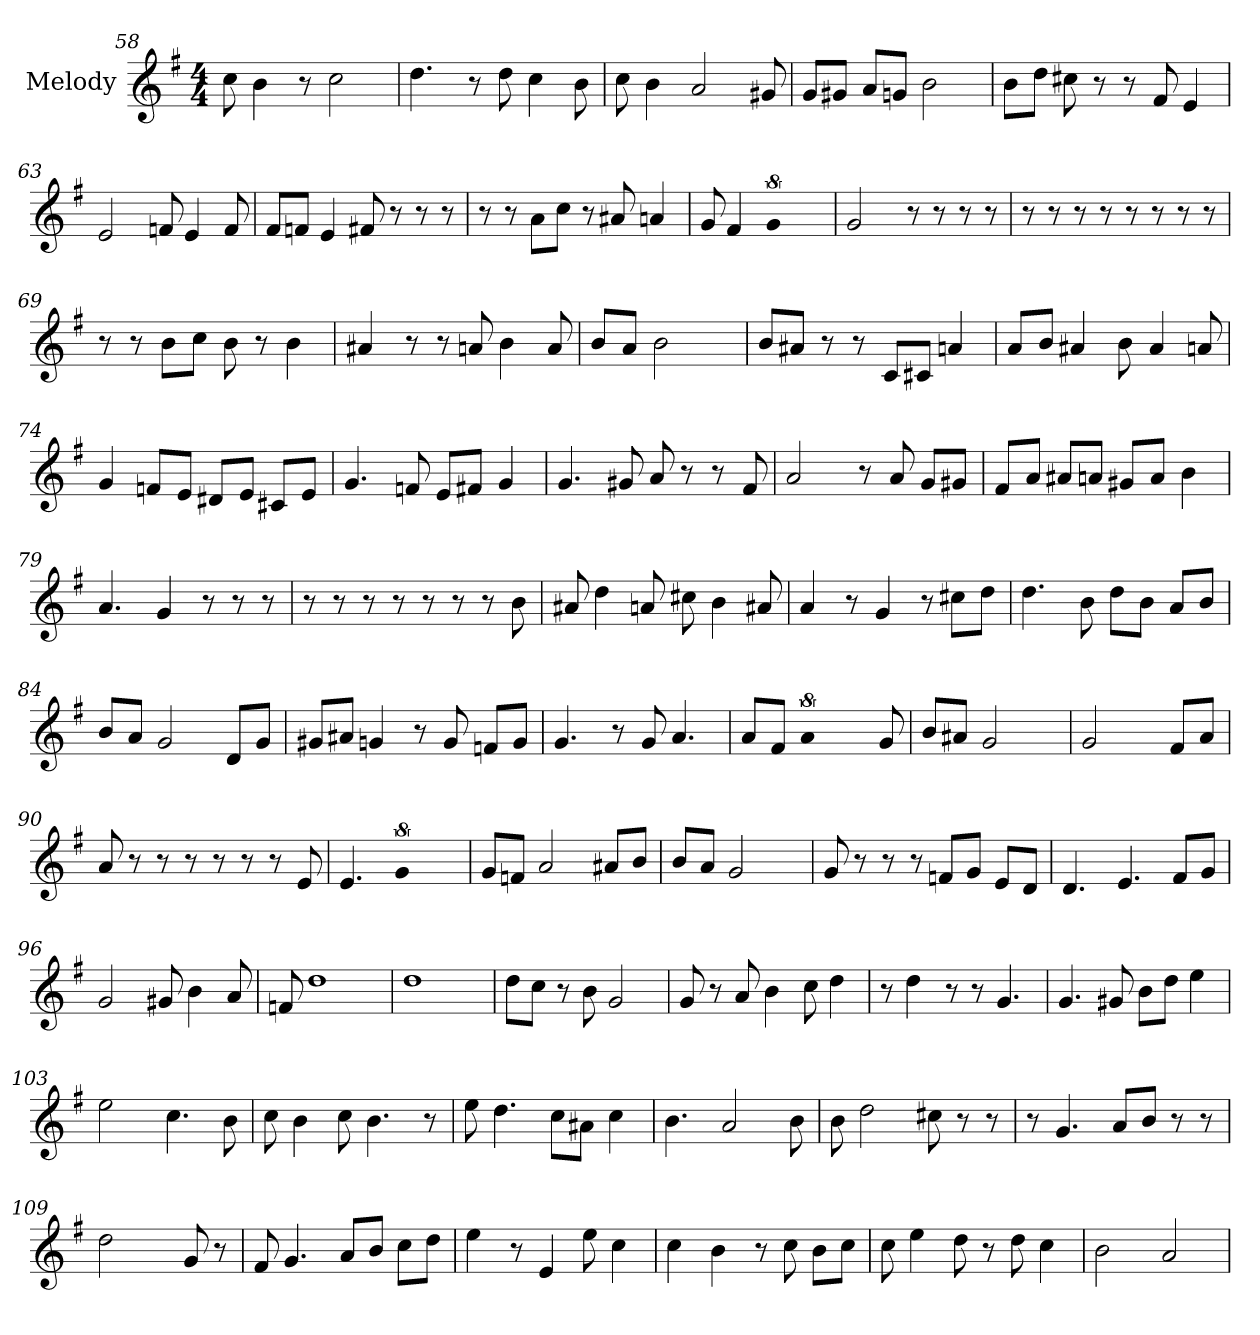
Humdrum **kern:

**kern
*part1
*staff1
*I"Melody
*clefG2
*k[f#]
*G:
*M4/4
=58
8cc
4b
8r
2cc
=59
4.dd
8r
8dd
4cc
8b
=60
8cc
4b
2a
8g#
=61
8g/L
8g#/J
8a/L
8g/J
2b
=62
8b\L
8dd\J
8cc#
8r
8r
8f#
4e
=63
2e
8f
4e
8f
=64
8f#/L
8f/J
4e
8f#
8r
8r
8r
=65
8r
8r
8a\L
8cc\J
8r
8a#
4a
=66
8g
4f#
!LO:N:vis=2
8%5g
=67
2g
8r
8r
8r
8r
=68
8r
8r
8r
8r
8r
8r
8r
8r
=69
8r
8r
8b\L
8cc\J
8b
8r
4b
=70
4a#
8r
8r
8a
4b
8a
=71
8b/L
8a/J
!LO:N:vis=2
2.b
=72
8b/L
8a#/J
8r
8r
8c/L
8c#/J
4a
=73
8a/L
8b/J
4a#
8b
4a#
8a
=74
4g
8f/L
8e/J
8d#/L
8e/J
8c#/L
8e/J
=75
4.g
8f
8e/L
8f#/J
4g
=76
4.g
8g#
8a
8r
8r
8f#
=77
2a
8r
8a
8g/L
8g#/J
=78
8f#/L
8a/J
8a#/L
8a/J
8g#/L
8a/J
4b
=79
4.a
4g
8r
8r
8r
=80
8r
8r
8r
8r
8r
8r
8r
8b
=81
8a#
4dd
8a
8cc#
4b
8a#
=82
4a
8r
4g
8r
8cc#\L
8dd\J
=83
4.dd
8b
8dd\L
8b\J
8a/L
8b/J
=84
8b/L
8a/J
2g
8d/L
8g/J
=85
8g#/L
8a#/J
4g
8r
8g
8f/L
8g/J
=86
4.g
8r
8g
4.a
=87
8a/L
8f#/J
!LO:N:vis=2
8%5a
8g
=88
8b/L
8a#/J
!LO:N:vis=2
2.g
=89
!LO:N:vis=2
2.g
8f#/L
8a/J
=90
8a
8r
8r
8r
8r
8r
8r
8e
=91
4.e
!LO:N:vis=2
8%5g
=92
8g/L
8f/J
2a
8a#/L
8b/J
=93
8b/L
8a/J
!LO:N:vis=2
2.g
=94
8g
8r
8r
8r
8f/L
8g/J
8e/L
8d/J
=95
4.d
4.e
8f#/L
8g/J
=96
2g
8g#
4b
8a
=97
8f
!LO:N:vis=1
2..dd
=98
1dd
=99
8dd\L
8cc\J
8r
8b
2g
=100
8g
8r
8a
4b
8cc
4dd
=101
8r
4dd
8r
8r
4.g
=102
4.g
8g#
8b\L
8dd\J
4ee
=103
2ee
4.cc
8b
=104
8cc
4b
8cc
4.b
8r
=105
8ee
4.dd
8cc\L
8a#\J
4cc
=106
4.b
2a
8b
=107
8b
2dd
8cc#
8r
8r
=108
8r
4.g
8a/L
8b/J
8r
8r
=109
!LO:N:vis=2
2.dd
8g
8r
=110
8f#
4.g
8a/L
8b/J
8cc\L
8dd\J
=111
4ee
8r
4e
8ee
4cc
=112
4cc
4b
8r
8cc
8b\L
8cc\J
=113
8cc
4ee
8dd
8r
8dd
4cc
=114
2b
2a
=
*-
